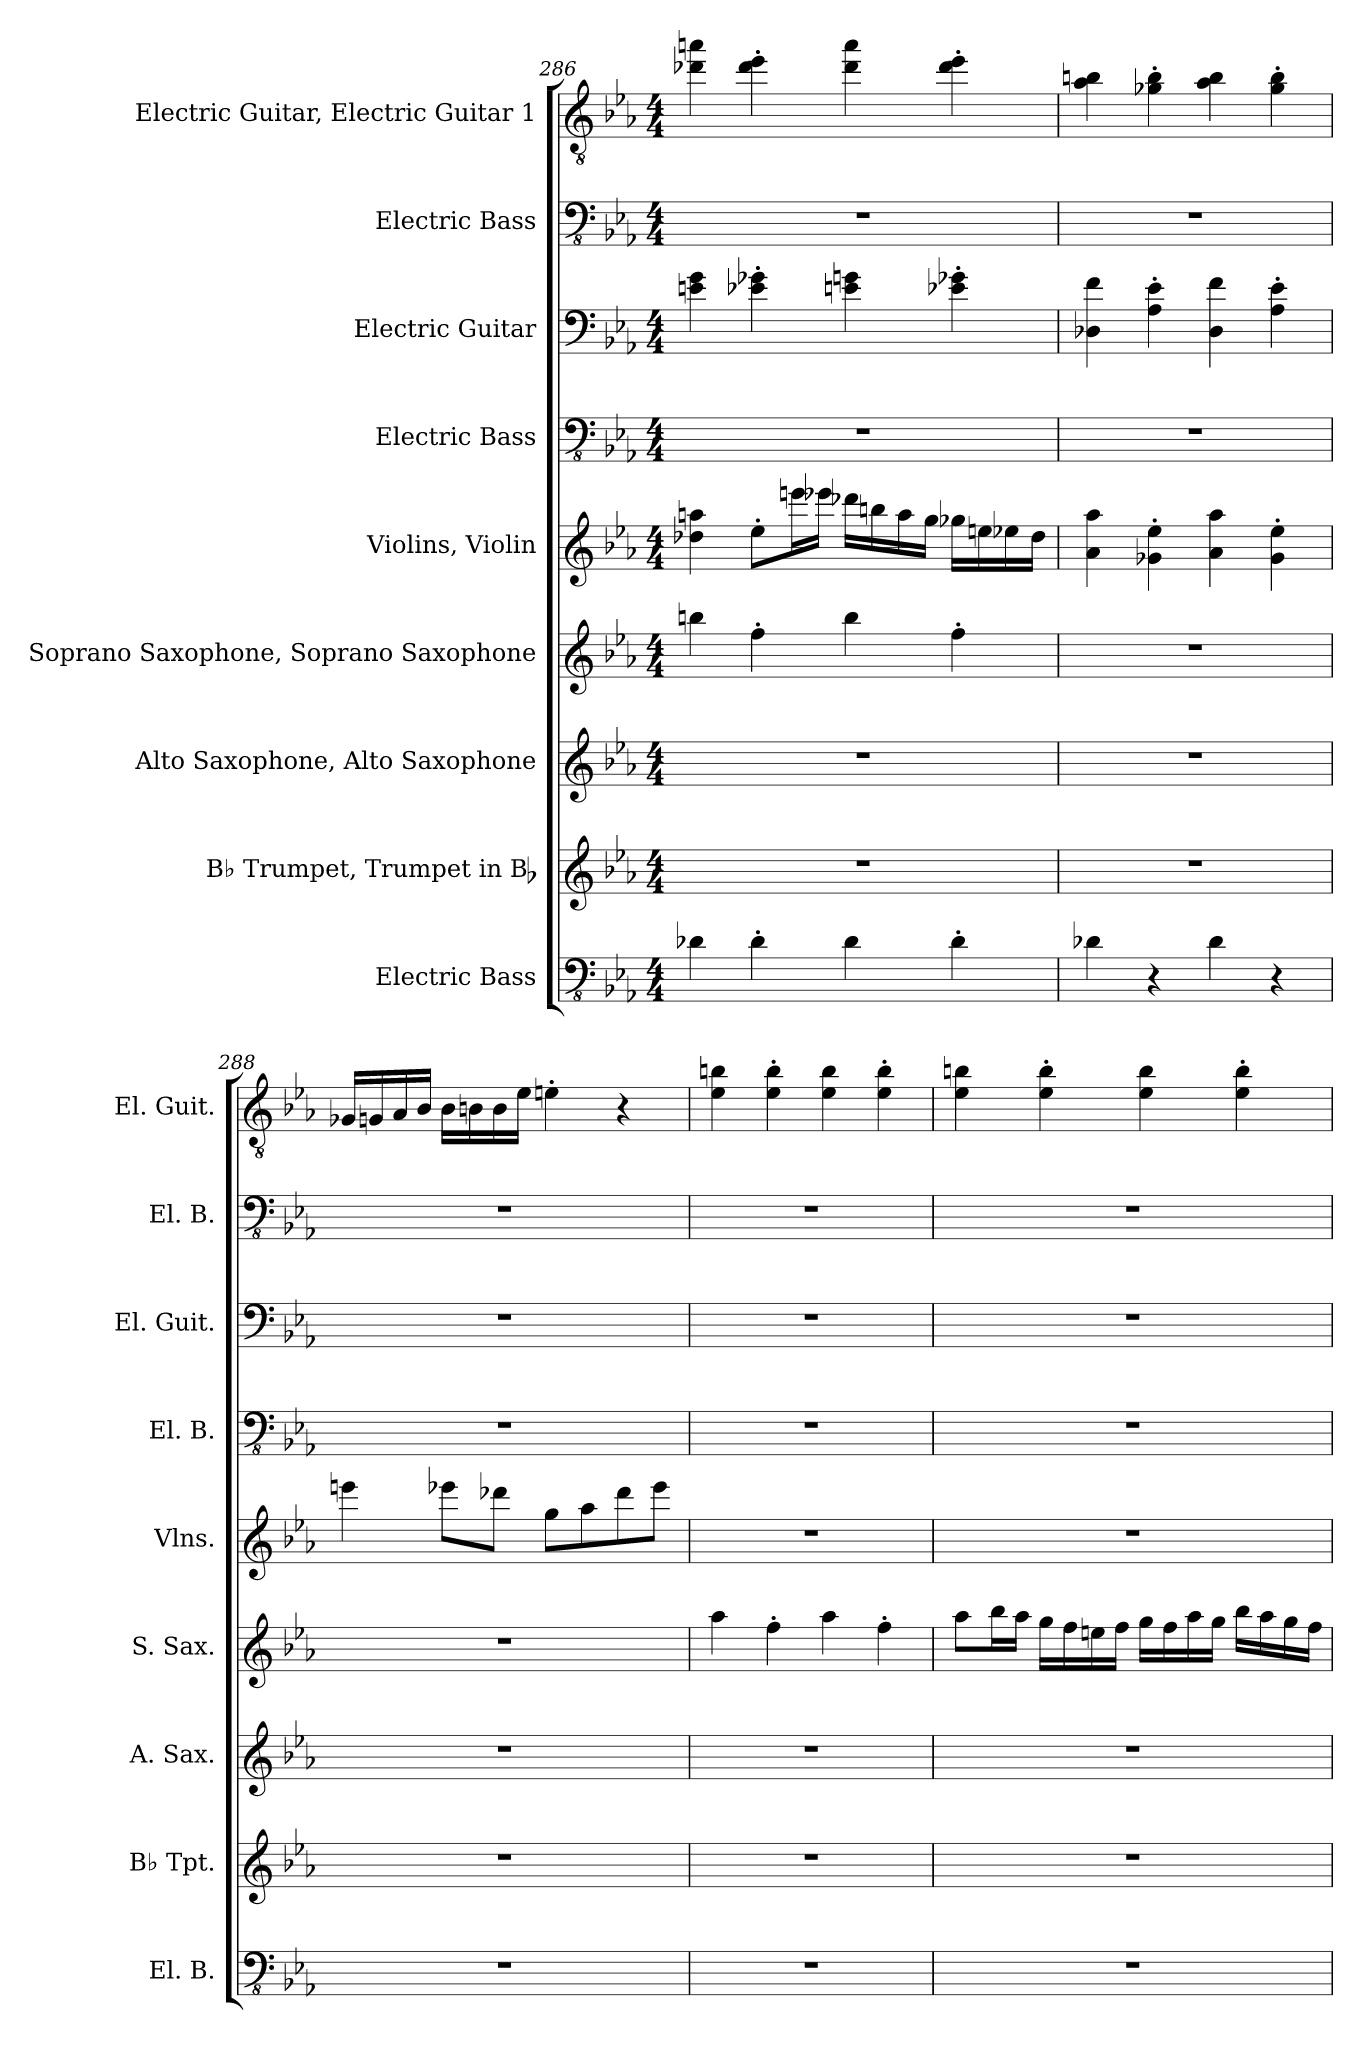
**kern	**kern	**kern	**kern	**kern	**kern	**kern	**kern	**kern
*part9	*part8	*part7	*part6	*part5	*part4	*part3	*part2	*part1
*staff9	*staff8	*staff7	*staff6	*staff5	*staff4	*staff3	*staff2	*staff1
*I"Electric Bass	*I"B♭ Trumpet, Trumpet in Bb	*I"Alto Saxophone, Alto Saxophone	*I"Soprano Saxophone, Soprano Saxophone	*I"Violins, Violin	*I"Electric Bass	*I"Electric Guitar	*I"Electric Bass	*I"Electric Guitar, Electric Guitar 1
*I'El. B.	*I'B♭ Tpt.	*I'A. Sax.	*I'S. Sax.	*I'Vlns.	*I'El. B.	*I'El. Guit.	*I'El. B.	*I'El. Guit.
*clefFv4	*clefG2	*clefG2	*clefG2	*clefG2	*clefFv4	*clefF4	*clefFv4	*clefGv2
*	*ITrd1c2	*ITrd5c9	*ITrd1c2	*	*	*	*	*
*k[b-e-a-]	*k[b-e-a-d-g-]	*k[b-e-a-d-g-c-]	*k[b-e-a-d-g-]	*k[b-e-a-]	*k[b-e-a-]	*k[b-e-a-]	*k[b-e-a-]	*k[b-e-a-]
*M4/4	*M4/4	*M4/4	*M4/4	*M4/4	*M4/4	*M4/4	*M4/4	*M4/4
=286	=286	=286	=286	=286	=286	=286	=286	=286
4D-X\	1r	1r	4aan\	4dd-X\ 4aan\	1r	4en\ 4g\	1r	4dd-X\ 4aan\
4D-'\	.	.	4ee-'\	8ee-'\L	.	4e-X\' 4g-X\'	.	4dd-\' 4ee-\'
.	.	.	.	16eeen\L	.	.	.	.
.	.	.	.	16eee-X\JJ	.	.	.	.
4D-\	.	.	4aa\	16ddd-X\LL	.	4en\ 4gn\	.	4dd-\ 4aa\
.	.	.	.	16bbn\	.	.	.	.
.	.	.	.	16aa\	.	.	.	.
.	.	.	.	16gg\JJ	.	.	.	.
4D-'\	.	.	4ee-'\	16gg-X\LL	.	4e-X\' 4g-X\'	.	4dd-\' 4ee-\'
.	.	.	.	16een\	.	.	.	.
.	.	.	.	16ee-X\	.	.	.	.
.	.	.	.	16dd-\JJ	.	.	.	.
!!LO:PB:g=z
=287	=287	=287	=287	=287	=287	=287	=287	=287
4D-X\	1r	1r	1r	4a-\ 4aa-\	1r	4D-X\ 4f\	1r	4a-\ 4bn\
4r	.	.	.	4g-X\' 4ee-\'	.	4A-\' 4e-\'	.	4g-X\' 4b\'
4D-\	.	.	.	4a-\ 4aa-\	.	4D-\ 4f\	.	4a-\ 4b\
4r	.	.	.	4g-\' 4ee-\'	.	4A-\' 4e-\'	.	4g-\' 4b\'
=288	=288	=288	=288	=288	=288	=288	=288	=288
1r	1r	1r	1r	4eeen\	1r	1r	1r	16G-X/LL
.	.	.	.	.	.	.	.	16Gn/
.	.	.	.	.	.	.	.	16A-/
.	.	.	.	.	.	.	.	16B-/JJ
.	.	.	.	8eee-X\L	.	.	.	16B-\LL
.	.	.	.	.	.	.	.	16Bn\
.	.	.	.	8ddd-X\J	.	.	.	16B\
.	.	.	.	.	.	.	.	16e-\JJ
.	.	.	.	8gg\L	.	.	.	4en'\
.	.	.	.	8aa-\	.	.	.	.
.	.	.	.	8ddd-\	.	.	.	4r
.	.	.	.	8eee-\J	.	.	.	.
=289	=289	=289	=289	=289	=289	=289	=289	=289
1r	1r	1r	4gg-\	1r	1r	1r	1r	4e-\ 4bn\
.	.	.	4ee-'\	.	.	.	.	4e-\' 4b\'
.	.	.	4gg-\	.	.	.	.	4e-\ 4b\
.	.	.	4ee-'\	.	.	.	.	4e-\' 4b\'
!!LO:PB:g=z
=290	=290	=290	=290	=290	=290	=290	=290	=290
1r	1r	1r	8gg-\L	1r	1r	1r	1r	4e-\ 4bn\
.	.	.	16aa-\L	.	.	.	.	.
.	.	.	16gg-\JJ	.	.	.	.	.
.	.	.	16ff\LL	.	.	.	.	4e-\' 4b\'
.	.	.	16ee-\	.	.	.	.	.
.	.	.	16ddn\	.	.	.	.	.
.	.	.	16ee-\JJ	.	.	.	.	.
.	.	.	16ff\LL	.	.	.	.	4e-\ 4b\
.	.	.	16ee-\	.	.	.	.	.
.	.	.	16gg-\	.	.	.	.	.
.	.	.	16ff\JJ	.	.	.	.	.
.	.	.	16aa-\LL	.	.	.	.	4e-\' 4b\'
.	.	.	16gg-\	.	.	.	.	.
.	.	.	16ff\	.	.	.	.	.
.	.	.	16ee-\JJ	.	.	.	.	.
=	=	=	=	=	=	=	=	=
*-	*-	*-	*-	*-	*-	*-	*-	*-
